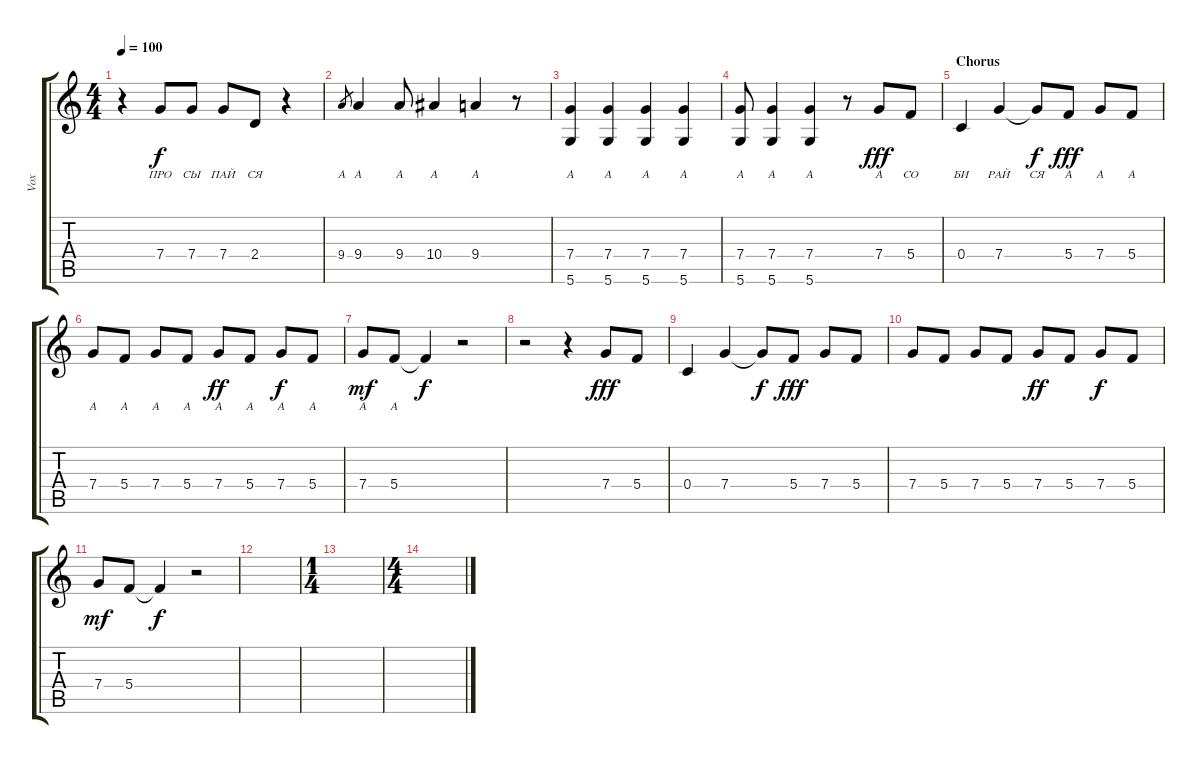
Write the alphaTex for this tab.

\track ("Vox" "Vox") {instrument fretlessbass}
\staff {score tabs}
\tuning (D4 A3 F3 C3 G2 D2) {hide}
\ts (4 4)
\tempo 100
\clef g2
\ks c
r.4{dy f} 7.4.8{lyrics (0 "ПРО") lyrics (1 "") lyrics (2 "") lyrics (3 "") lyrics (4 "")} 7.4.8{lyrics (0 "СЫ") lyrics (1 "") lyrics (2 "") lyrics (3 "") lyrics (4 "")} 7.4.8{lyrics (0 "ПАЙ") lyrics (1 "") lyrics (2 "") lyrics (3 "") lyrics (4 "")} 2.4.8{lyrics (0 "СЯ") lyrics (1 "") lyrics (2 "") lyrics (3 "") lyrics (4 "")} r.4 |
9.4.8{lyrics (0 "A") lyrics (1 "") lyrics (2 "") lyrics (3 "") lyrics (4 "") gr} 9.4.4{lyrics (0 "A") lyrics (1 "") lyrics (2 "") lyrics (3 "") lyrics (4 "")} 9.4.8{lyrics (0 "A") lyrics (1 "") lyrics (2 "") lyrics (3 "") lyrics (4 "")} 10.4.4{lyrics (0 "A") lyrics (1 "") lyrics (2 "") lyrics (3 "") lyrics (4 "")} 9.4.4{lyrics (0 "A") lyrics (1 "") lyrics (2 "") lyrics (3 "") lyrics (4 "")} r.8 |
(7.4 5.6).4{lyrics (0 "A") lyrics (1 "") lyrics (2 "") lyrics (3 "") lyrics (4 "")} (7.4 5.6).4{lyrics (0 "A") lyrics (1 "") lyrics (2 "") lyrics (3 "") lyrics (4 "")} (7.4 5.6).4{lyrics (0 "A") lyrics (1 "") lyrics (2 "") lyrics (3 "") lyrics (4 "")} (7.4 5.6).4{lyrics (0 "A") lyrics (1 "") lyrics (2 "") lyrics (3 "") lyrics (4 "")} |
(7.4 5.6).8{lyrics (0 "A") lyrics (1 "") lyrics (2 "") lyrics (3 "") lyrics (4 "")} (7.4 5.6).4{lyrics (0 "A") lyrics (1 "") lyrics (2 "") lyrics (3 "") lyrics (4 "")} (7.4 5.6).4{lyrics (0 "A") lyrics (1 "") lyrics (2 "") lyrics (3 "") lyrics (4 "")} r.8 7.4.8{lyrics (0 "A") lyrics (1 "") lyrics (2 "") lyrics (3 "") lyrics (4 "") dy fff} 5.4.8{lyrics (0 "СО") lyrics (1 "") lyrics (2 "") lyrics (3 "") lyrics (4 "")} |
\section ("" "Chorus")
0.4.4{lyrics (0 "БИ") lyrics (1 "") lyrics (2 "") lyrics (3 "") lyrics (4 "")} 7.4.4{lyrics (0 "РАЙ") lyrics (1 "") lyrics (2 "") lyrics (3 "") lyrics (4 "")} 7.4{t}.8{lyrics (0 "СЯ") lyrics (1 "") lyrics (2 "") lyrics (3 "") lyrics (4 "") dy f} 5.4.8{lyrics (0 "A") lyrics (1 "") lyrics (2 "") lyrics (3 "") lyrics (4 "") dy fff} 7.4.8{lyrics (0 "A") lyrics (1 "") lyrics (2 "") lyrics (3 "") lyrics (4 "")} 5.4.8{lyrics (0 "A") lyrics (1 "") lyrics (2 "") lyrics (3 "") lyrics (4 "")} |
7.4.8{lyrics (0 "A") lyrics (1 "") lyrics (2 "") lyrics (3 "") lyrics (4 "")} 5.4.8{lyrics (0 "A") lyrics (1 "") lyrics (2 "") lyrics (3 "") lyrics (4 "")} 7.4.8{lyrics (0 "A") lyrics (1 "") lyrics (2 "") lyrics (3 "") lyrics (4 "")} 5.4.8{lyrics (0 "A") lyrics (1 "") lyrics (2 "") lyrics (3 "") lyrics (4 "")} 7.4.8{lyrics (0 "A") lyrics (1 "") lyrics (2 "") lyrics (3 "") lyrics (4 "") dy ff} 5.4.8{lyrics (0 "A") lyrics (1 "") lyrics (2 "") lyrics (3 "") lyrics (4 "")} 7.4.8{lyrics (0 "A") lyrics (1 "") lyrics (2 "") lyrics (3 "") lyrics (4 "") dy f} 5.4.8{lyrics (0 "A") lyrics (1 "") lyrics (2 "") lyrics (3 "") lyrics (4 "")} |
7.4.8{lyrics (0 "A") lyrics (1 "") lyrics (2 "") lyrics (3 "") lyrics (4 "") dy mf} 5.4.8{lyrics (0 "A") lyrics (1 "") lyrics (2 "") lyrics (3 "") lyrics (4 "")} 5.4{t}.4{dy f} r.2 |
r.2 r.4 7.4.8{dy fff} 5.4.8 |
0.4.4 7.4.4 7.4{t}.8{dy f} 5.4.8{dy fff} 7.4.8 5.4.8 |
7.4.8 5.4.8 7.4.8 5.4.8 7.4.8{dy ff} 5.4.8 7.4.8{dy f} 5.4.8 |
7.4.8{dy mf} 5.4.8 5.4{t}.4{dy f} r.2 |
|
\ts (1 4)
|
\ts (4 4)
